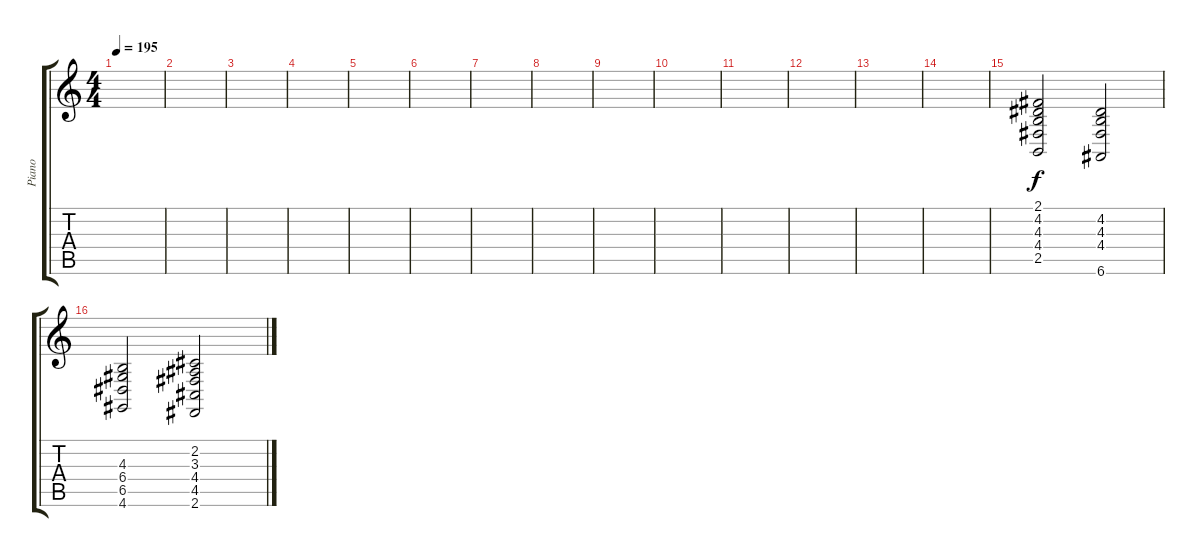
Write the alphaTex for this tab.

\track ("Piano" "Piano") {instrument acousticgrandpiano}
\staff {score tabs}
\tuning (E4 B3 G3 D3 A2 E2) {hide}
\ts (4 4)
\tempo 195
\clef g2
\ks c
|
|
|
|
|
|
|
|
|
|
|
|
|
|
(2.1 4.2 4.3 4.4 2.5).2{volume 16} (4.2 4.3 4.4 6.6).2 |
(4.3 6.4 6.5 4.6).2 (2.2 3.3 4.4 4.5 2.6).2
